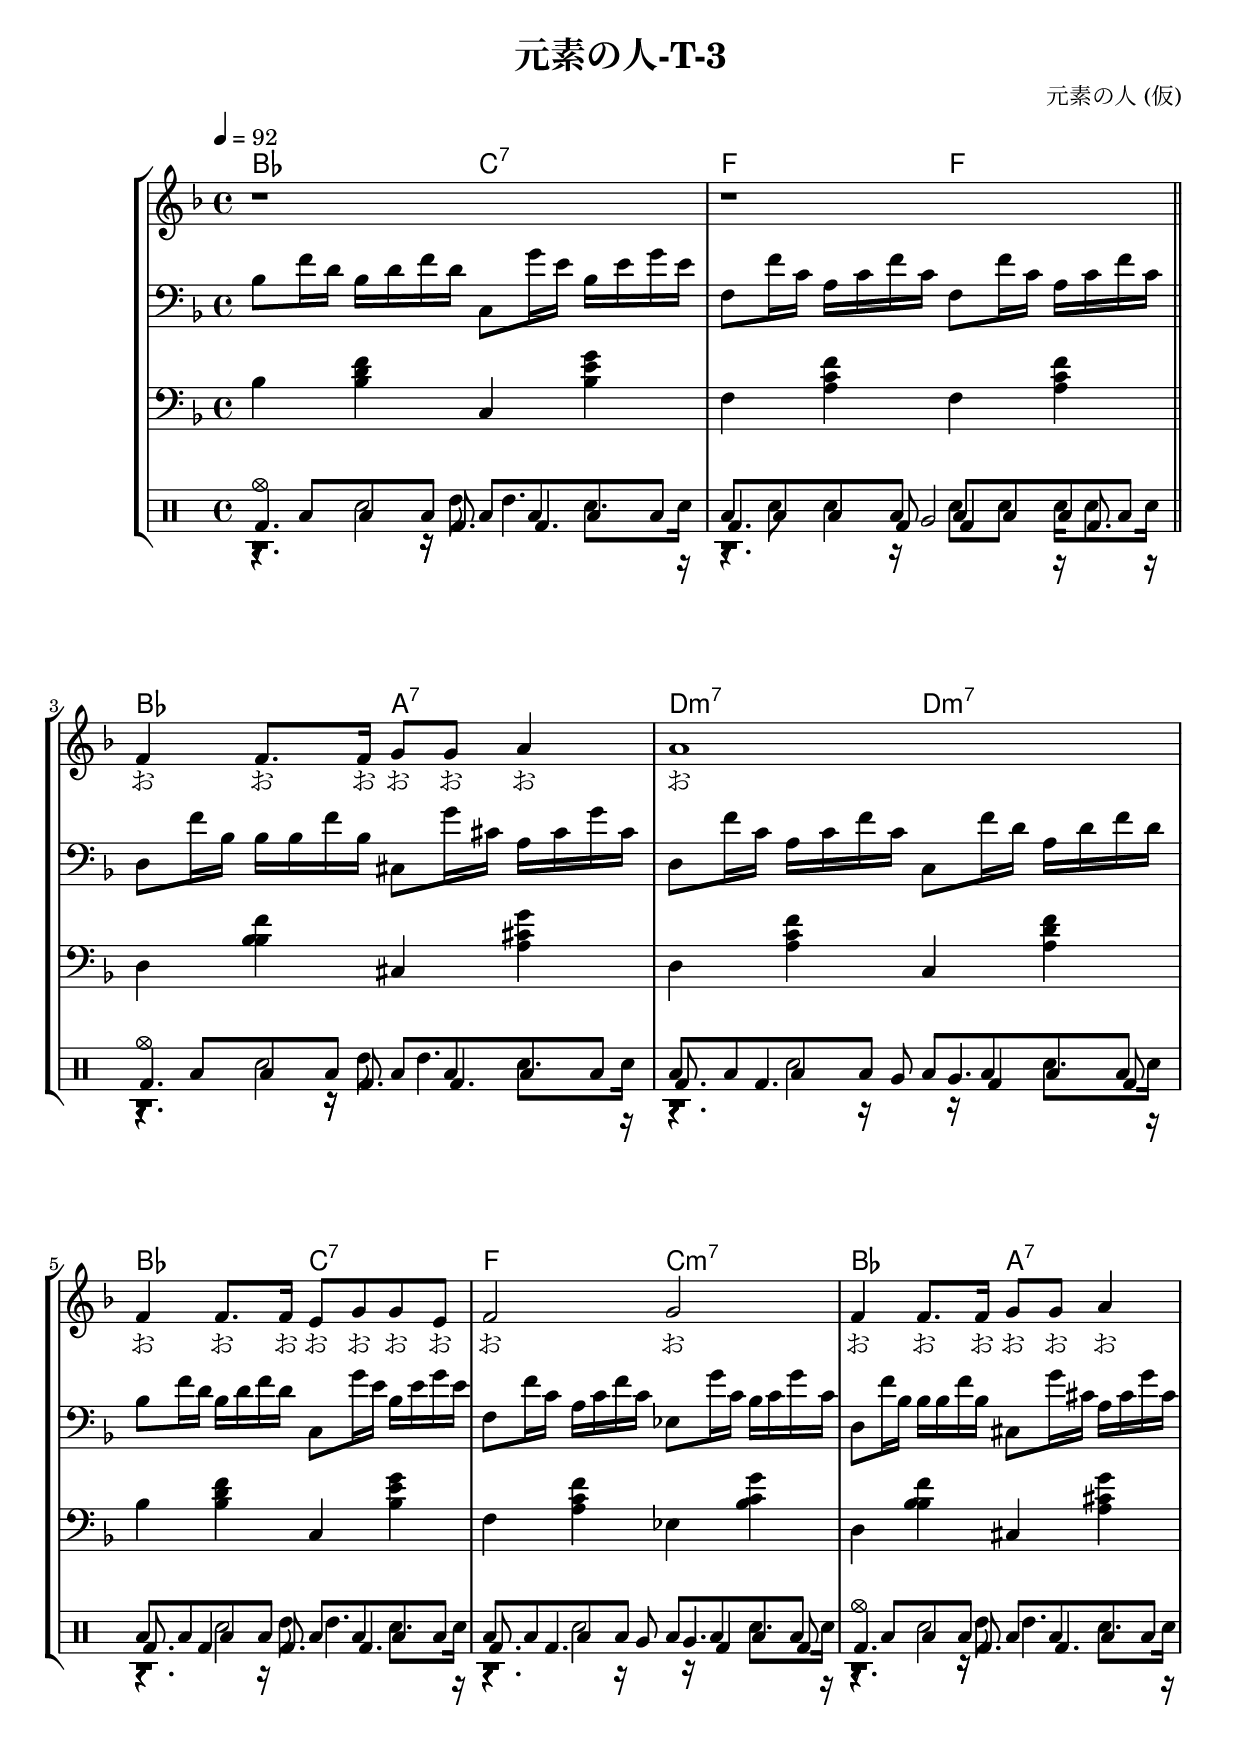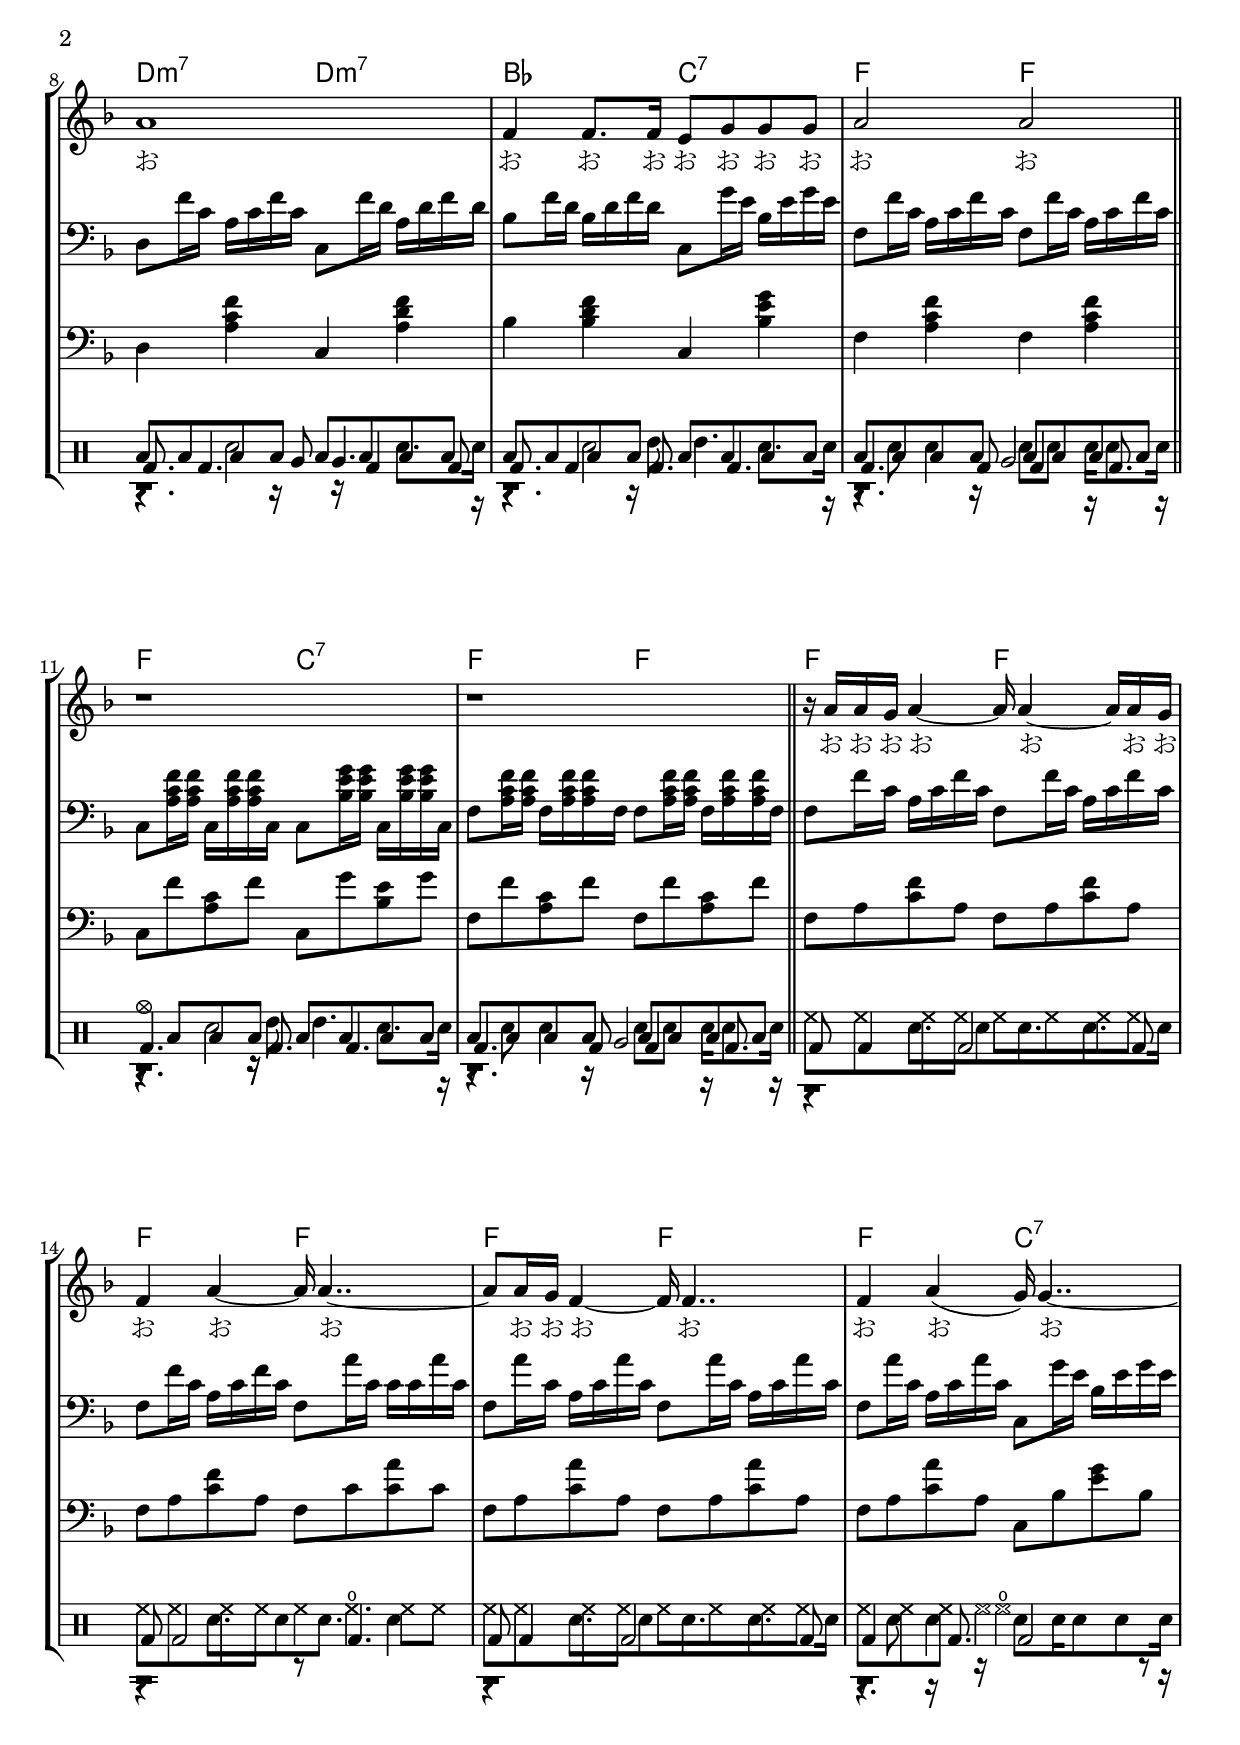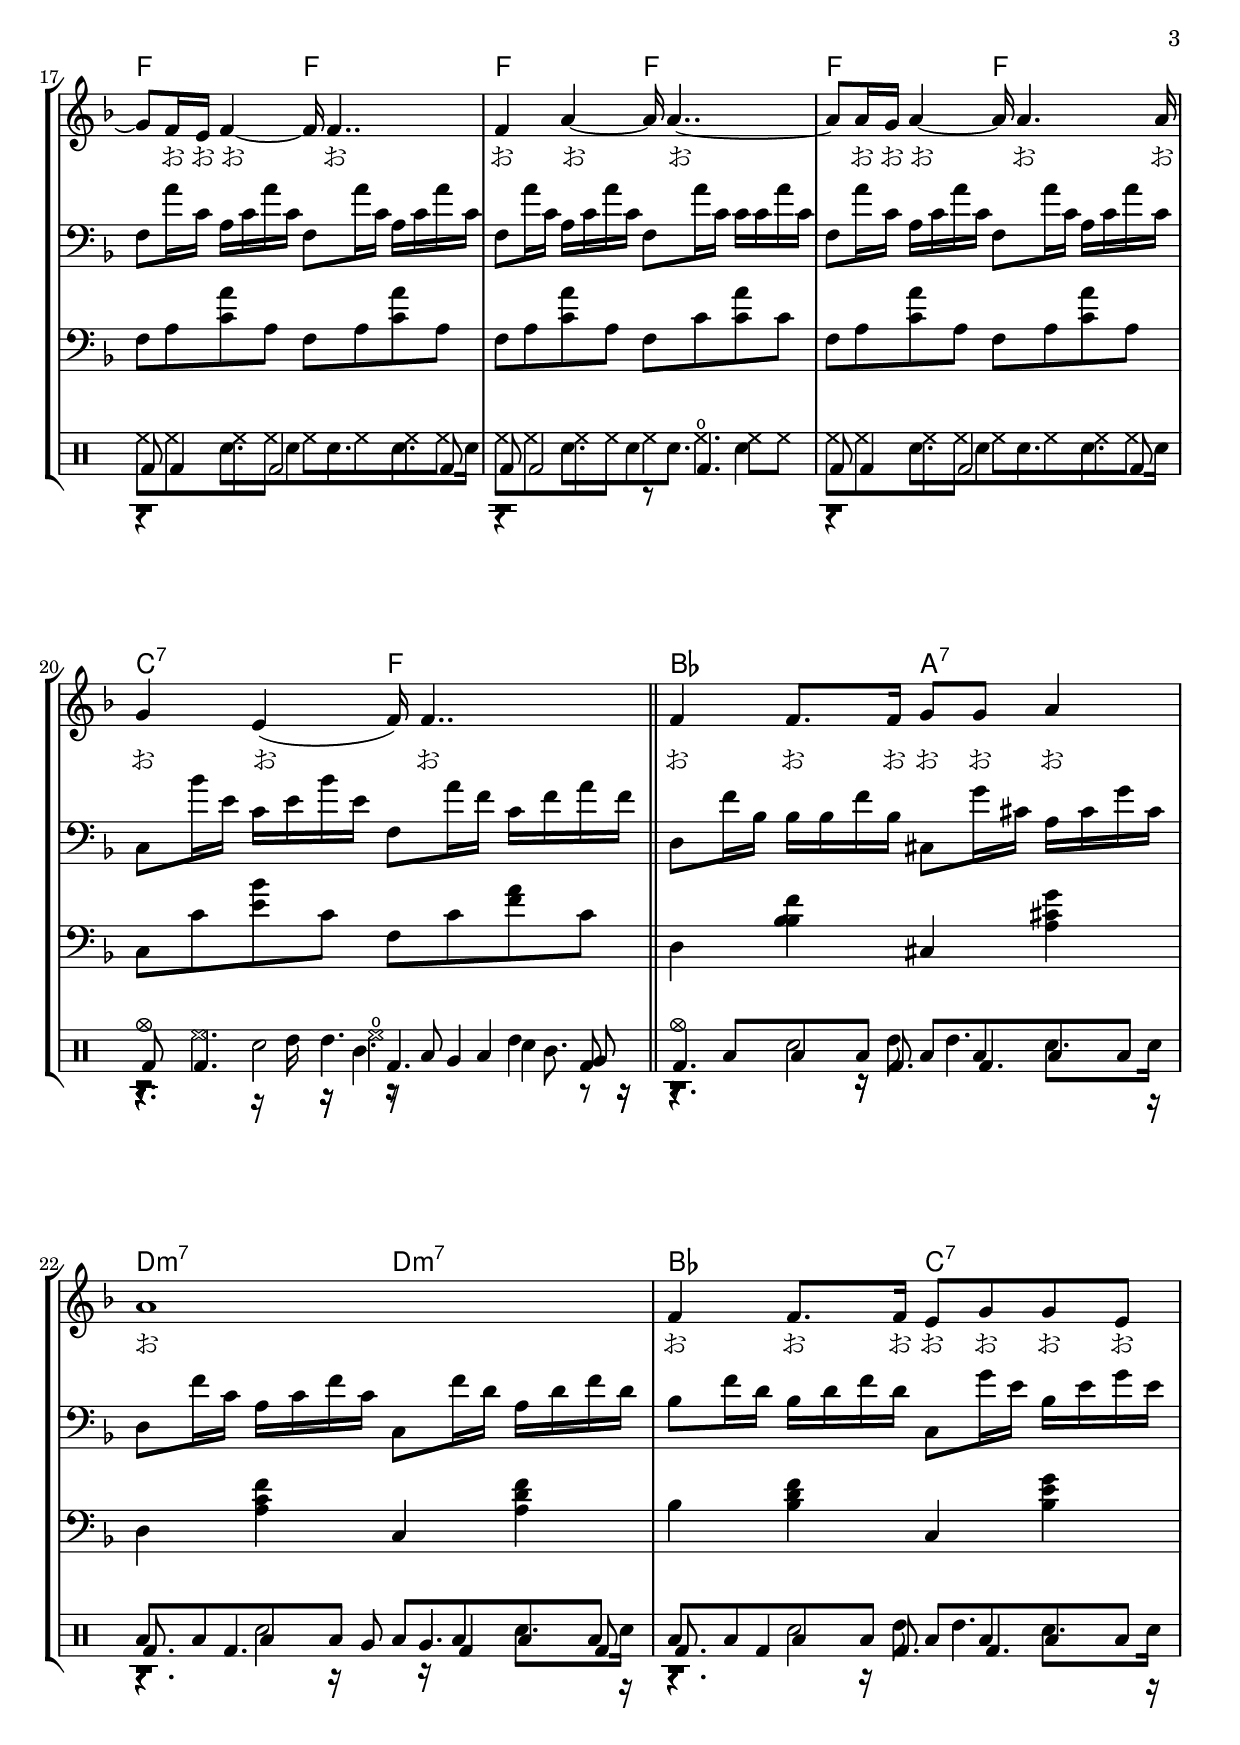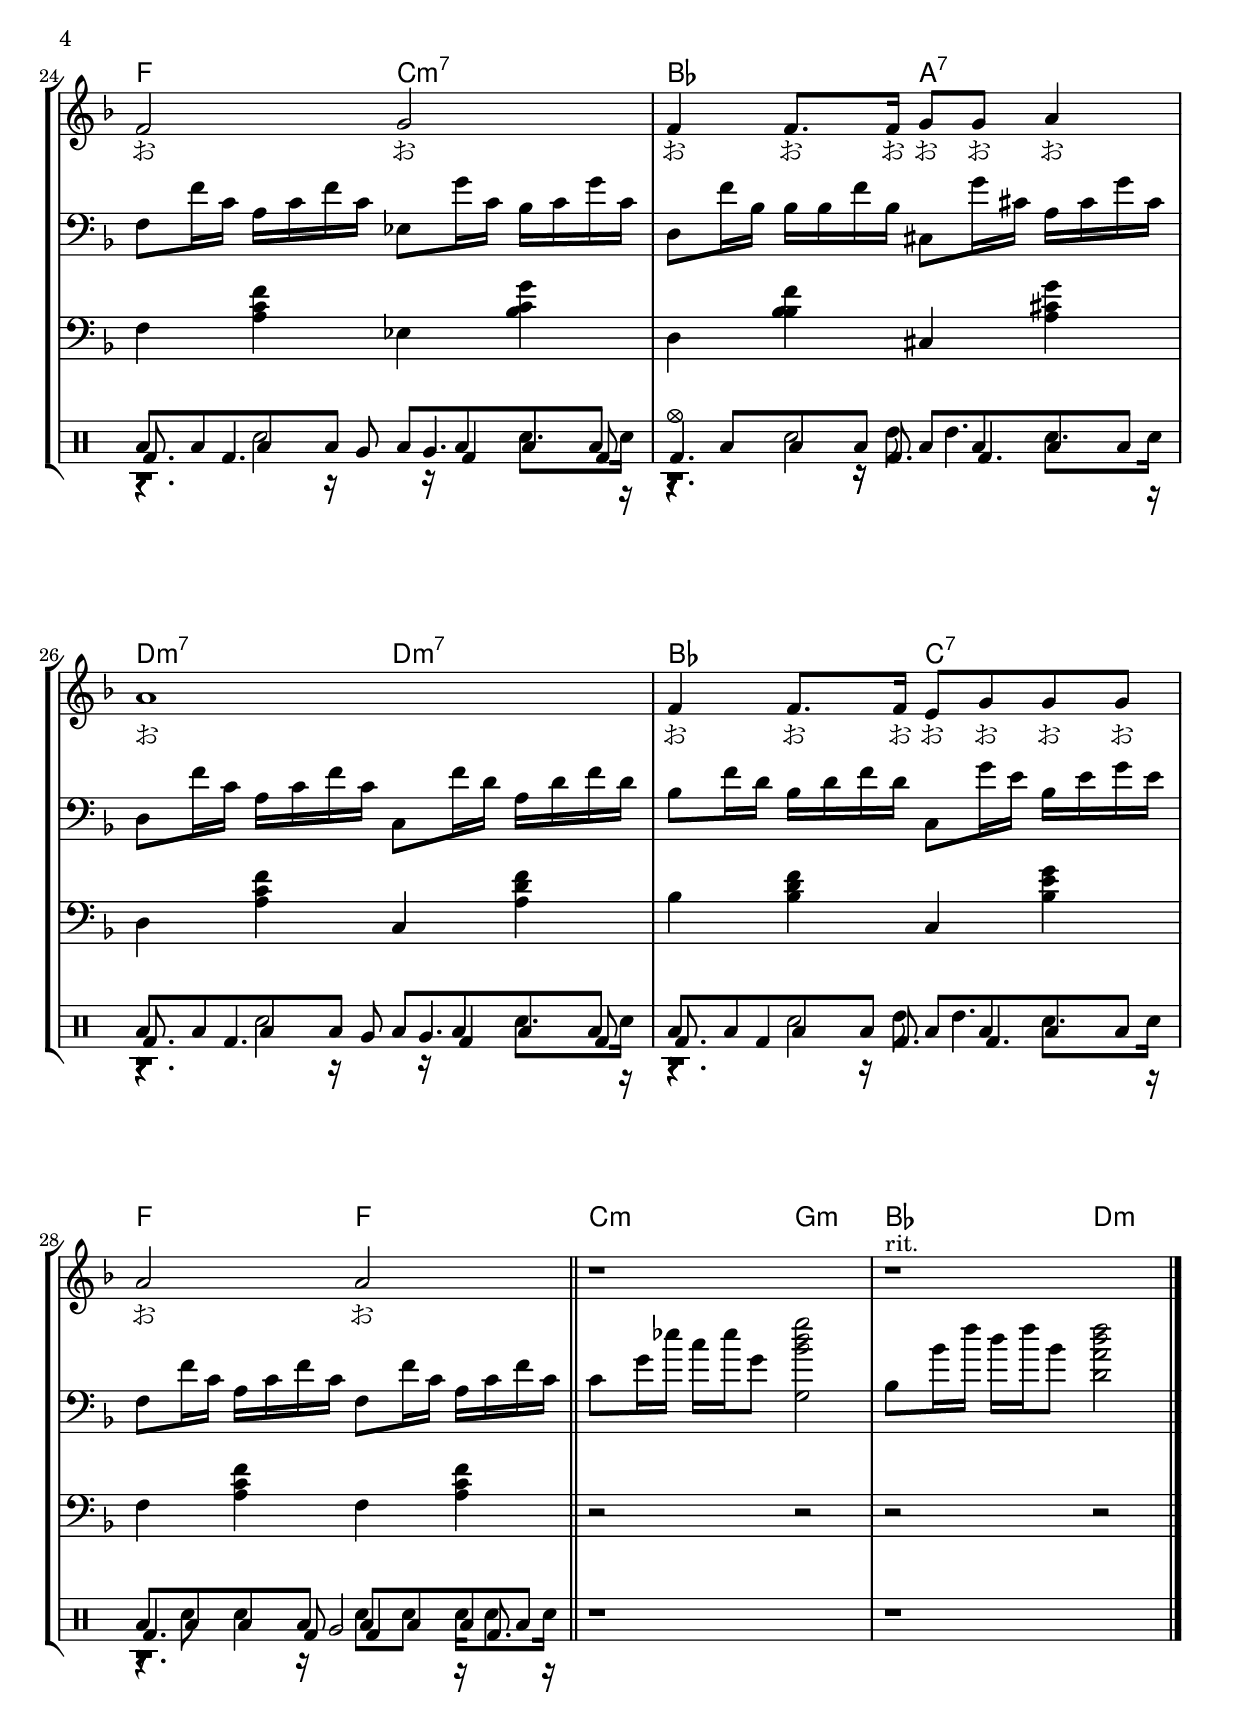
\version "2.12.1"

\header {
	title = \markup {元素の人-T-3}
	composer = \markup \center-column {"元素の人 (仮)"}
}

harmony = \chordmode {
	bes2 c:7 f f 

	bes a:7 d:min7 d:min7 bes c:7 f c:min7 bes a:7 d:min7 d:min7 bes c:7 f f 

	f c:7 f f 

	f f f f f f f c:7 f f f f f f c:7 f 

	bes a:7 d:min7 d:min7 bes c:7 f c:min7 bes a:7 d:min7 d:min7 bes c:7 f f 

	c:m g:m bes d:m 
}

melody = {
	\key f \major
	\tempo 4 = 92
	r1 | r1   
	\set Staff.midiInstrument = #"Electric Bass (pick)"
	 f'4  f'8.  f'16  g'8  g'8  a'4 
	a'1 
	f'4  f'8.  f'16  e'8  g'8  g'8  e'8 
	f'2  g'2 
	f'4  f'8.  f'16  g'8  g'8  a'4 
	a'1 
	f'4  f'8.  f'16  e'8  g'8  g'8  g'8 
	a'2  a'2
	r1 | r1   
	\set Staff.midiInstrument = #"Electric Bass (pick)"
	r16 a'16  a'16  g'16  a'4~a'16  a'4~a'16  a'16  g'16 
	f'4  a'4~a'16  a'4..~ 
	a'8  a'16  g'16  f'4~f'16  f'4.. 
	f'4  a'4  (g'16)  g'4..~ 
	g'8  f'16  e'16  f'4~f'16  f'4.. 
	f'4  a'4~a'16  a'4..~ 
	a'8  a'16  g'16  a'4~a'16  a'4.  a'16 
	g'4  e'4  (f'16)  f'4..
	\set Staff.midiInstrument = #"Electric Bass (pick)"
	 f'4  f'8.  f'16  g'8  g'8  a'4 
	a'1 
	f'4  f'8.  f'16  e'8  g'8  g'8  e'8 
	f'2  g'2 
	f'4  f'8.  f'16  g'8  g'8  a'4 
	a'1 
	f'4  f'8.  f'16  e'8  g'8  g'8  g'8 
	a'2  a'2
	r1 | r1^"rit." \bar "|."
}

words = \lyricmode {
	
	お  お  お  お  お  お  お  お  お  お  お  お  お  お  お  お  お  お  お  お  お  お  お  お  お  お  お  お  お  お  お  お  
	
	お  お  お  お  お  お  お  お  お  お  お  お  お  お  お  お  お  お  お  お  お  お  お  お  お  お  お  お  お  お  お  お  
	お  お  お  お  お  お  お  お  お  お  お  お  お  お  お  お  お  お  お  お  お  お  お  お  お  お  お  お  お  お  お  お  
	
}

tempochange = {
	\tempo 4 = 92
	r1 | r1 \bar "||"
	\tempo 4 = 92
	r1 | r1 | r1 | r1 | r1 | r1 | r1 | r1 \bar "||"
	\tempo 4 = 92
	r1 | r1 \bar "||"
	\tempo 4 = 92
	r1 | r1 | r1 | r1 | r1 | r1 | r1 | r1 \bar "||"
	\tempo 4 = 92
	r1 | r1 | r1 | r1 | r1 | r1 | r1 | r1 \bar "||"
	\tempo 4 = 92
	r1 | \tempo 4 = 69 r2 \tempo 4 = 61 r2 \bar "|."
}

mainacc = {
	\clef bass
	\set Staff.midiInstrument = #"Acoustic grand"
	\key f \major
	\tempo 4 = 92
	bes8 f'16 d'16   bes16 d'16 f'16 d'16
	c8 g'16 e'16   bes16 e'16 g'16 e'16
	f8 f'16 c'16   a16 c'16 f'16 c'16
	f8 f'16 c'16   a16 c'16 f'16 c'16
	\bar "||"

	\set Staff.midiInstrument = #"Acoustic grand"
	d8 f'16 bes16   bes16 bes16 f'16 bes16
	cis8 g'16 cis'16   a16 cis'16 g'16 cis'16
	d8 f'16 c'16   a16 c'16 f'16 c'16
	c8 f'16 d'16   a16 d'16 f'16 d'16
	bes8 f'16 d'16   bes16 d'16 f'16 d'16
	c8 g'16 e'16   bes16 e'16 g'16 e'16
	f8 f'16 c'16   a16 c'16 f'16 c'16
	es8 g'16 c'16   bes16 c'16 g'16 c'16
	d8 f'16 bes16   bes16 bes16 f'16 bes16
	cis8 g'16 cis'16   a16 cis'16 g'16 cis'16
	d8 f'16 c'16   a16 c'16 f'16 c'16
	c8 f'16 d'16   a16 d'16 f'16 d'16
	bes8 f'16 d'16   bes16 d'16 f'16 d'16
	c8 g'16 e'16   bes16 e'16 g'16 e'16
	f8 f'16 c'16   a16 c'16 f'16 c'16
	f8 f'16 c'16   a16 c'16 f'16 c'16
	\bar "||"

	\set Staff.midiInstrument = #"Electric Guitar (clean)"
	c8 <a c' f'>16 <a c' f'>16   c16 <a c' f'>16 <a c' f'>16 c16
	c8 <bes e' g'>16 <bes e' g'>16   c16 <bes e' g'>16 <bes e' g'>16 c16
	f8 <a c' f'>16 <a c' f'>16   f16 <a c' f'>16 <a c' f'>16 f16
	f8 <a c' f'>16 <a c' f'>16   f16 <a c' f'>16 <a c' f'>16 f16
	\bar "||"

	\set Staff.midiInstrument = #"Acoustic Guitar (steel)"
	f8 f'16 c'16   a16 c'16 f'16 c'16
	f8 f'16 c'16   a16 c'16 f'16 c'16
	f8 f'16 c'16   a16 c'16 f'16 c'16
	f8 a'16 c'16   c'16 c'16 a'16 c'16
	f8 a'16 c'16   a16 c'16 a'16 c'16
	f8 a'16 c'16   a16 c'16 a'16 c'16
	f8 a'16 c'16   a16 c'16 a'16 c'16
	c8 g'16 e'16   bes16 e'16 g'16 e'16
	f8 a'16 c'16   a16 c'16 a'16 c'16
	f8 a'16 c'16   a16 c'16 a'16 c'16
	f8 a'16 c'16   a16 c'16 a'16 c'16
	f8 a'16 c'16   c'16 c'16 a'16 c'16
	f8 a'16 c'16   a16 c'16 a'16 c'16
	f8 a'16 c'16   a16 c'16 a'16 c'16
	c8 bes'16 e'16   c'16 e'16 bes'16 e'16
	f8 a'16 f'16   c'16 f'16 a'16 f'16
	\bar "||"

	\set Staff.midiInstrument = #"Acoustic grand"
	d8 f'16 bes16   bes16 bes16 f'16 bes16
	cis8 g'16 cis'16   a16 cis'16 g'16 cis'16
	d8 f'16 c'16   a16 c'16 f'16 c'16
	c8 f'16 d'16   a16 d'16 f'16 d'16
	bes8 f'16 d'16   bes16 d'16 f'16 d'16
	c8 g'16 e'16   bes16 e'16 g'16 e'16
	f8 f'16 c'16   a16 c'16 f'16 c'16
	es8 g'16 c'16   bes16 c'16 g'16 c'16
	d8 f'16 bes16   bes16 bes16 f'16 bes16
	cis8 g'16 cis'16   a16 cis'16 g'16 cis'16
	d8 f'16 c'16   a16 c'16 f'16 c'16
	c8 f'16 d'16   a16 d'16 f'16 d'16
	bes8 f'16 d'16   bes16 d'16 f'16 d'16
	c8 g'16 e'16   bes16 e'16 g'16 e'16
	f8 f'16 c'16   a16 c'16 f'16 c'16
	f8 f'16 c'16   a16 c'16 f'16 c'16
	\bar "||"

	\set Staff.midiInstrument = #"String Ensemble 1"
	c'8 g'16 es'' c'' es'' g'8
	<g bes' d'' g''>2
	bes8 bes'16 f'' d'' f'' bes'8
	<d' a' d'' f''>2
	\bar "|."
}

subacc = {
	\clef bass
	\set Staff.midiInstrument = #"Flute"
	\key f \major
	\tempo 4 = 92
	bes4 <bes d' f'>4
	c4 <bes e' g'>4
	f4 <a c' f'>4
	f4 <a c' f'>4
	\bar "||"

	\set Staff.midiInstrument = #"Flute"
	d4 <bes bes f'>4
	cis4 <a cis' g'>4
	d4 <a c' f'>4
	c4 <a d' f'>4
	bes4 <bes d' f'>4
	c4 <bes e' g'>4
	f4 <a c' f'>4
	es4 <bes c' g'>4
	d4 <bes bes f'>4
	cis4 <a cis' g'>4
	d4 <a c' f'>4
	c4 <a d' f'>4
	bes4 <bes d' f'>4
	c4 <bes e' g'>4
	f4 <a c' f'>4
	f4 <a c' f'>4
	\bar "||"

	\set Staff.midiInstrument = #"Acoustic Guitar (steel)"
	c8 f' <a c'> f'
	c8 g' <bes e'> g'
	f8 f' <a c'> f'
	f8 f' <a c'> f'
	\bar "||"

	\set Staff.midiInstrument = #"Electric Piano 1"
	f8 a <c' f'> a
	f8 a <c' f'> a
	f8 a <c' f'> a
	f8 c' <c' a'> c'
	f8 a <c' a'> a
	f8 a <c' a'> a
	f8 a <c' a'> a
	c8 bes <e' g'> bes
	f8 a <c' a'> a
	f8 a <c' a'> a
	f8 a <c' a'> a
	f8 c' <c' a'> c'
	f8 a <c' a'> a
	f8 a <c' a'> a
	c8 c' <e' bes'> c'
	f8 c' <f' a'> c'
	\bar "||"

	\set Staff.midiInstrument = #"Flute"
	d4 <bes bes f'>4
	cis4 <a cis' g'>4
	d4 <a c' f'>4
	c4 <a d' f'>4
	bes4 <bes d' f'>4
	c4 <bes e' g'>4
	f4 <a c' f'>4
	es4 <bes c' g'>4
	d4 <bes bes f'>4
	cis4 <a cis' g'>4
	d4 <a c' f'>4
	c4 <a d' f'>4
	bes4 <bes d' f'>4
	c4 <bes e' g'>4
	f4 <a c' f'>4
	f4 <a c' f'>4
	\bar "||"

	\set Staff.midiInstrument = #"Acoustic grand"
	r2
	r2
	r2
	r2
	\bar "|."
}

percA = {
	\drummode {
	r4 sn2 sn8. sn16  |r8 sn8 sn4 sn8 sn8 sn16 sn8 sn16  \bar "||"
	r4 sn2 sn8. sn16  |r4 sn2 sn8. sn16  |r4 sn2 sn8. sn16  |r4 sn2 sn8. sn16  |r4 sn2 sn8. sn16  |r4 sn2 sn8. sn16  |r4 sn2 sn8. sn16  |r8 sn8 sn4 sn8 sn8 sn16 sn8 sn16  \bar "||"
	r4 sn2 sn8. sn16  |r8 sn8 sn4 sn8 sn8 sn16 sn8 sn16  \bar "||"
	hh8 hh8 hh8 hh8 hh8 hh8 hh8 hh8  |hh8 hh8 hh8 hh8 hh4 hh8 hh8  |hh8 hh8 hh8 hh8 hh8 hh8 hh8 hh8  |hh8 hh8 hh8 hh2 r8  |hh8 hh8 hh8 hh8 hh8 hh8 hh8 hh8  |hh8 hh8 hh8 hh8 hh4 hh8 hh8  |hh8 hh8 hh8 hh8 hh8 hh8 hh8 hh8  |r8 hh2. r8  \bar "||"
	r4 sn2 sn8. sn16  |r4 sn2 sn8. sn16  |r4 sn2 sn8. sn16  |r4 sn2 sn8. sn16  |r4 sn2 sn8. sn16  |r4 sn2 sn8. sn16  |r4 sn2 sn8. sn16  |r8 sn8 sn4 sn8 sn8 sn16 sn8 sn16  \bar "||"
	r1 |r1 \bar "|."
	}
}

percB = {
	\drummode {
	r4. r16 tommh8 tommh4. r16  |r1  \bar "||"
	r4. r16 tommh8 tommh4. r16  |r1  |r4. r16 tommh8 tommh4. r16  |r1  |r4. r16 tommh8 tommh4. r16  |r1  |r4. r16 tommh8 tommh4. r16  |r1  \bar "||"
	r4. r16 tommh8 tommh4. r16  |r1  \bar "||"
	r4 sn8. sn8 sn8. sn8. sn16  |r4 sn8. sn8 sn8. sn4  |r4 sn8. sn8 sn8. sn8. sn16  |r8 sn8 sn4 sn8 sn16 sn8 sn8 sn16  |r4 sn8. sn8 sn8. sn8. sn16  |r4 sn8. sn8 sn8. sn4  |r4 sn8. sn8 sn8. sn8. sn16  |r4 sn2 sn4  \bar "||"
	r4. r16 tommh8 tommh4. r16  |r1  |r4. r16 tommh8 tommh4. r16  |r1  |r4. r16 tommh8 tommh4. r16  |r1  |r4. r16 tommh8 tommh4. r16  |r1  \bar "||"
	r1 |r1 \bar "|."
	}
}

percC = {
	\drummode {
	r8 toml8 toml8 toml8 toml8 toml8 toml8 toml8  |toml8 toml8 toml8 toml8 toml8 toml8 toml8 toml8  \bar "||"
	r8 toml8 toml8 toml8 toml8 toml8 toml8 toml8  |toml8 toml8 toml8 toml8 toml8 toml8 toml8 toml8  |toml8 toml8 toml8 toml8 toml8 toml8 toml8 toml8  |toml8 toml8 toml8 toml8 toml8 toml8 toml8 toml8  |r8 toml8 toml8 toml8 toml8 toml8 toml8 toml8  |toml8 toml8 toml8 toml8 toml8 toml8 toml8 toml8  |toml8 toml8 toml8 toml8 toml8 toml8 toml8 toml8  |toml8 toml8 toml8 toml8 toml8 toml8 toml8 toml8  \bar "||"
	r8 toml8 toml8 toml8 toml8 toml8 toml8 toml8  |toml8 toml8 toml8 toml8 toml8 toml8 toml8 toml8  \bar "||"
	bd8 bd4 bd2 bd8  |bd8 bd2 bd4.  |bd8 bd4 bd2 bd8  |bd4 r16 bd8. bd2  |bd8 bd4 bd2 bd8  |bd8 bd2 bd4.  |bd8 bd4 bd2 bd8  |bd8 bd4. bd4. bd8  \bar "||"
	r8 toml8 toml8 toml8 toml8 toml8 toml8 toml8  |toml8 toml8 toml8 toml8 toml8 toml8 toml8 toml8  |toml8 toml8 toml8 toml8 toml8 toml8 toml8 toml8  |toml8 toml8 toml8 toml8 toml8 toml8 toml8 toml8  |r8 toml8 toml8 toml8 toml8 toml8 toml8 toml8  |toml8 toml8 toml8 toml8 toml8 toml8 toml8 toml8  |toml8 toml8 toml8 toml8 toml8 toml8 toml8 toml8  |toml8 toml8 toml8 toml8 toml8 toml8 toml8 toml8  \bar "||"
	r1 |r1 \bar "|."
	}
}

percD = {
	\drummode {
	r1  |r4. r16 tomfh2 r16  \bar "||"
	r1  |r4. r16 tomfh8 tomfh4. r16  |r1  |r4. r16 tomfh8 tomfh4. r16  |r1  |r4. r16 tomfh8 tomfh4. r16  |r1  |r4. r16 tomfh2 r16  \bar "||"
	r1  |r4. r16 tomfh2 r16  \bar "||"
	r1  |r2 r8 hho4.  |r1  |r4. r16 hho2 r16  |r1  |r2 r8 hho4.  |r1  |r4. r16 hho2 r16  \bar "||"
	r1  |r4. r16 tomfh8 tomfh4. r16  |r1  |r4. r16 tomfh8 tomfh4. r16  |r1  |r4. r16 tomfh8 tomfh4. r16  |r1  |r4. r16 tomfh2 r16  \bar "||"
	r1 |r1 \bar "|."
	}
}

percE = {
	\drummode {
	bd4. r16 bd8. bd4.  |bd4. bd8 bd4 r16 bd8.  \bar "||"
	bd4. r16 bd8. bd4.  |bd8. bd4. r16 bd4 bd8  |bd8. bd4 bd8. bd4.  |bd8. bd4. r16 bd4 bd8  |bd4. r16 bd8. bd4.  |bd8. bd4. r16 bd4 bd8  |bd8. bd4 bd8. bd4.  |bd4. bd8 bd4 r16 bd8.  \bar "||"
	bd4. r16 bd8. bd4.  |bd4. bd8 bd4 r16 bd8.  \bar "||"
	r1 |r1 |r1 |r1 |r1 |r1 |r1 |cymc1  \bar "||"
	bd4. r16 bd8. bd4.  |bd8. bd4. r16 bd4 bd8  |bd8. bd4 bd8. bd4.  |bd8. bd4. r16 bd4 bd8  |bd4. r16 bd8. bd4.  |bd8. bd4. r16 bd4 bd8  |bd8. bd4 bd8. bd4.  |bd4. bd8 bd4 r16 bd8.  \bar "||"
	r1 |r1 \bar "|."
	}
}

percF = {
	\drummode {
	cymc1  |r1 \bar "||"
	cymc1  |r1 |r1 |r1 |cymc1  |r1 |r1 |r1 \bar "||"
	cymc1  |r1 \bar "||"
	r1 |r1 |r1 |r1 |r1 |r1 |r1 |r4 r16 tommh16 tommh4. tommh4  \bar "||"
	cymc1  |r1 |r1 |r1 |cymc1  |r1 |r1 |r1 \bar "||"
	r1 | r1 \bar "|."
	}
}

percG = {
	\drummode {
	r1 | r1 \bar "||"
	r1 | r1 | r1 | r1 | r1 | r1 | r1 | r1 \bar "||"
	r1 | r1 \bar "||"
	r1 |r1 |r1 |r1 |r1 |r1 |r1 |r4. r16 tomml4. tomml8.  \bar "||"
	r1 | r1 | r1 | r1 | r1 | r1 | r1 | r1 \bar "||"
	r1 | r1 \bar "|."
	}
}

percH = {
	\drummode {
	r1 | r1 \bar "||"
	r1 | r1 | r1 | r1 | r1 | r1 | r1 | r1 \bar "||"
	r1 | r1 \bar "||"
	r1 |r1 |r1 |r1 |r1 |r1 |r1 |r2 r16 toml8 toml4 r16  \bar "||"
	r1 | r1 | r1 | r1 | r1 | r1 | r1 | r1 \bar "||"
	r1 | r1 \bar "|."
	}
}

percI = {
	\drummode {
	r1 | r1 \bar "||"
	r1 | r1 | r1 | r1 | r1 | r1 | r1 | r1 \bar "||"
	r1 | r1 \bar "||"
	r1 |r1 |r1 |r1 |r1 |r1 |r1 |r2 r8 tomfh4 tomfh8  \bar "||"
	r1 | r1 | r1 | r1 | r1 | r1 | r1 | r1 \bar "||"
	r1 | r1 \bar "|."
	}
}

\score {
	<<
		\new StaffGroup <<
			\new ChordNames {\harmony}
			\new Voice = "melody" {\melody}
			\new Lyrics \lyricsto "melody" \words
			\new Staff = "mainacc" {\mainacc}
			\new Staff = "subacc" {\subacc}
			\new DrumStaff <<
				\new DrumVoice {\percA}
				\new DrumVoice {\percB}
				\new DrumVoice {\percC}
				\new DrumVoice {\percD}
				\new DrumVoice {\percE}
				\new DrumVoice {\percF}
				\new DrumVoice {\percG}
				\new DrumVoice {\percH}
				\new DrumVoice {\percI}
			>>
		>>
	>>
	\layout { }
}
